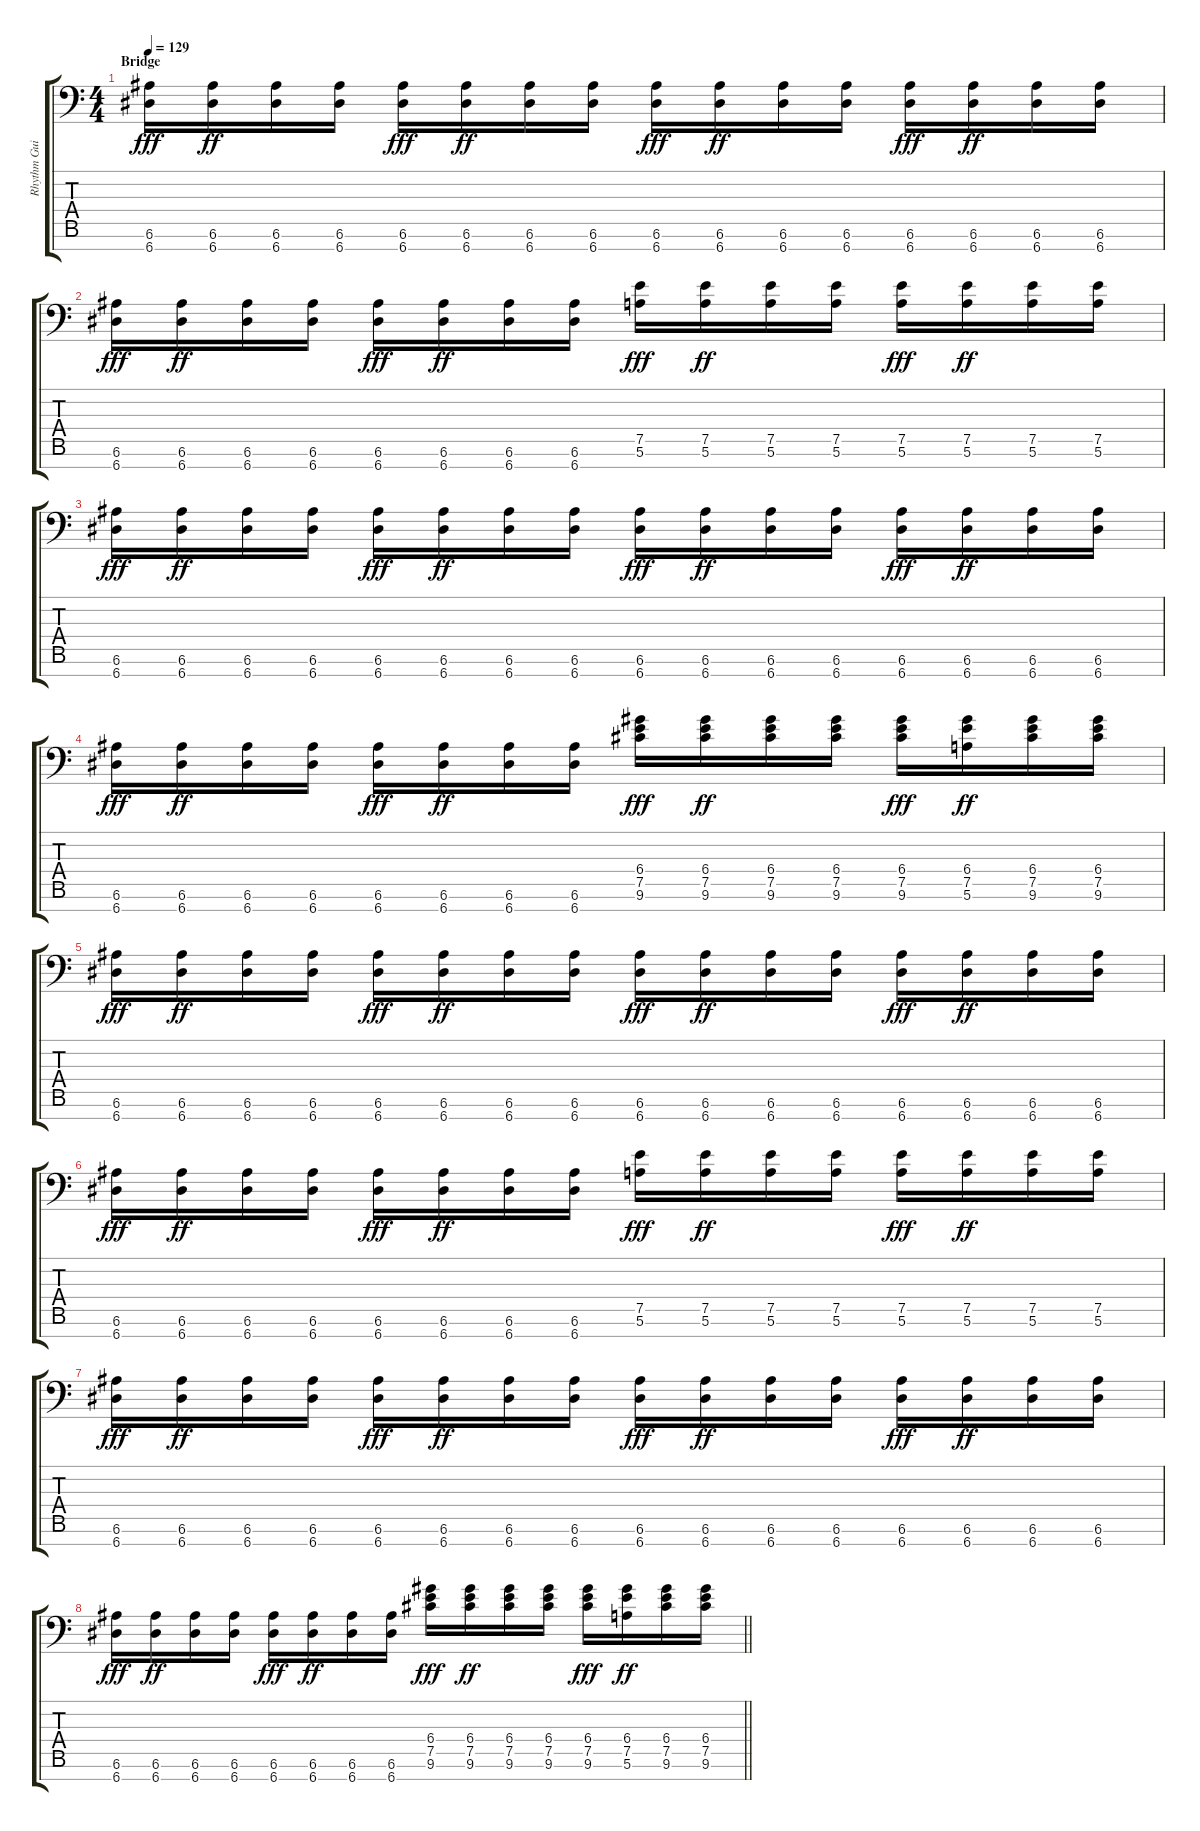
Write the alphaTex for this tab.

\track ("Rhythm Guitar 2" "Rhythm Gui") {instrument overdrivenguitar}
\staff {score tabs}
\tuning (E4 B3 G3 D3 A2 E2 A1) {hide}
\ts (4 4)
\section ("" "Bridge")
\tempo 129
\clef f4
\ks c
(6.6 6.7).16{dy fff} (6.6 6.7).16{dy ff} (6.6 6.7).16 (6.6 6.7).16 (6.6 6.7).16{dy fff} (6.6 6.7).16{dy ff} (6.6 6.7).16 (6.6 6.7).16 (6.6 6.7).16{dy fff} (6.6 6.7).16{dy ff} (6.6 6.7).16 (6.6 6.7).16 (6.6 6.7).16{dy fff} (6.6 6.7).16{dy ff} (6.6 6.7).16 (6.6 6.7).16 |
(6.6 6.7).16{dy fff} (6.6 6.7).16{dy ff} (6.6 6.7).16 (6.6 6.7).16 (6.6 6.7).16{dy fff} (6.6 6.7).16{dy ff} (6.6 6.7).16 (6.6 6.7).16 (7.5 5.6).16{dy fff} (7.5 5.6).16{dy ff} (7.5 5.6).16 (7.5 5.6).16 (7.5 5.6).16{dy fff} (7.5 5.6).16{dy ff} (7.5 5.6).16 (7.5 5.6).16 |
(6.6 6.7).16{dy fff} (6.6 6.7).16{dy ff} (6.6 6.7).16 (6.6 6.7).16 (6.6 6.7).16{dy fff} (6.6 6.7).16{dy ff} (6.6 6.7).16 (6.6 6.7).16 (6.6 6.7).16{dy fff} (6.6 6.7).16{dy ff} (6.6 6.7).16 (6.6 6.7).16 (6.6 6.7).16{dy fff} (6.6 6.7).16{dy ff} (6.6 6.7).16 (6.6 6.7).16 |
(6.6 6.7).16{dy fff} (6.6 6.7).16{dy ff} (6.6 6.7).16 (6.6 6.7).16 (6.6 6.7).16{dy fff} (6.6 6.7).16{dy ff} (6.6 6.7).16 (6.6 6.7).16 (6.4 7.5 9.6).16{dy fff} (6.4 7.5 9.6).16{dy ff} (6.4 7.5 9.6).16 (6.4 7.5 9.6).16 (6.4 7.5 9.6).16{dy fff} (6.4 7.5 5.6).16{dy ff} (6.4 7.5 9.6).16 (6.4 7.5 9.6).16 |
(6.6 6.7).16{dy fff} (6.6 6.7).16{dy ff} (6.6 6.7).16 (6.6 6.7).16 (6.6 6.7).16{dy fff} (6.6 6.7).16{dy ff} (6.6 6.7).16 (6.6 6.7).16 (6.6 6.7).16{dy fff} (6.6 6.7).16{dy ff} (6.6 6.7).16 (6.6 6.7).16 (6.6 6.7).16{dy fff} (6.6 6.7).16{dy ff} (6.6 6.7).16 (6.6 6.7).16 |
(6.6 6.7).16{dy fff} (6.6 6.7).16{dy ff} (6.6 6.7).16 (6.6 6.7).16 (6.6 6.7).16{dy fff} (6.6 6.7).16{dy ff} (6.6 6.7).16 (6.6 6.7).16 (7.5 5.6).16{dy fff} (7.5 5.6).16{dy ff} (7.5 5.6).16 (7.5 5.6).16 (7.5 5.6).16{dy fff} (7.5 5.6).16{dy ff} (7.5 5.6).16 (7.5 5.6).16 |
(6.6 6.7).16{dy fff} (6.6 6.7).16{dy ff} (6.6 6.7).16 (6.6 6.7).16 (6.6 6.7).16{dy fff} (6.6 6.7).16{dy ff} (6.6 6.7).16 (6.6 6.7).16 (6.6 6.7).16{dy fff} (6.6 6.7).16{dy ff} (6.6 6.7).16 (6.6 6.7).16 (6.6 6.7).16{dy fff} (6.6 6.7).16{dy ff} (6.6 6.7).16 (6.6 6.7).16 |
\barLineRight lightlight
(6.6 6.7).16{dy fff} (6.6 6.7).16{dy ff} (6.6 6.7).16 (6.6 6.7).16 (6.6 6.7).16{dy fff} (6.6 6.7).16{dy ff} (6.6 6.7).16 (6.6 6.7).16 (6.4 7.5 9.6).16{dy fff} (6.4 7.5 9.6).16{dy ff} (6.4 7.5 9.6).16 (6.4 7.5 9.6).16 (6.4 7.5 9.6).16{dy fff} (6.4 7.5 5.6).16{dy ff} (6.4 7.5 9.6).16 (6.4 7.5 9.6).16
